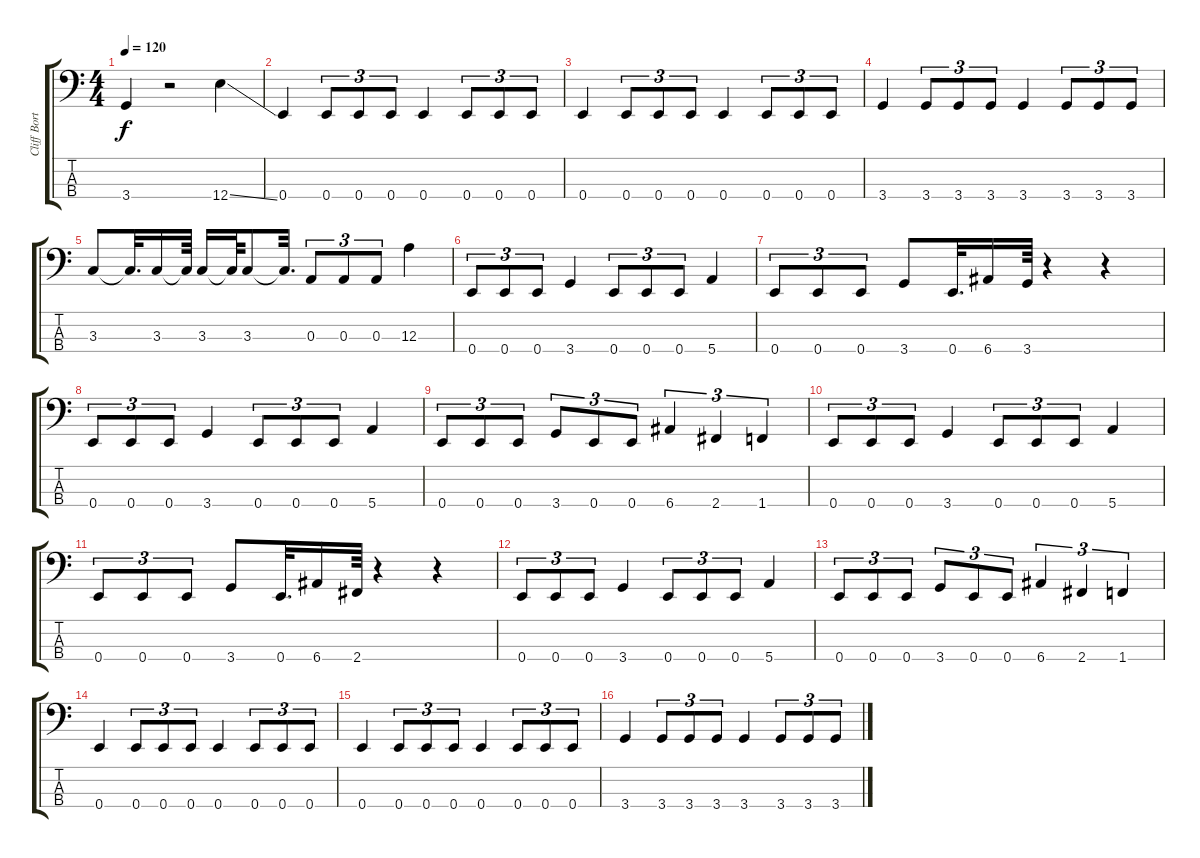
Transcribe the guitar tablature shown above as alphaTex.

\track ("Cliff Borton" "Cliff Bort") {instrument distortionguitar}
\staff {score tabs}
\tuning (G2 D2 A1 E1) {hide}
\ts (4 4)
\tempo 120
\clef f4
\ks c
3.4.4{dy f} r.2 12.4{ss}.4 |
0.4.4 0.4.8{tu (3 2)} 0.4.8{tu (3 2)} 0.4.8{tu (3 2)} 0.4.4 0.4.8{tu (3 2)} 0.4.8{tu (3 2)} 0.4.8{tu (3 2)} |
0.4.4 0.4.8{tu (3 2)} 0.4.8{tu (3 2)} 0.4.8{tu (3 2)} 0.4.4 0.4.8{tu (3 2)} 0.4.8{tu (3 2)} 0.4.8{tu (3 2)} |
3.4.4 3.4.8{tu (3 2)} 3.4.8{tu (3 2)} 3.4.8{tu (3 2)} 3.4.4 3.4.8{tu (3 2)} 3.4.8{tu (3 2)} 3.4.8{tu (3 2)} |
3.3.8 3.3{t}.32{d} 3.3.16 3.3{t}.64 3.3.16 3.3{t}.64 3.3.8 3.3{t}.32{d} 0.3.8{tu (3 2)} 0.3.8{tu (3 2)} 0.3.8{tu (3 2)} 12.3.4 |
0.4.8{tu (3 2)} 0.4.8{tu (3 2)} 0.4.8{tu (3 2)} 3.4.4 0.4.8{tu (3 2)} 0.4.8{tu (3 2)} 0.4.8{tu (3 2)} 5.4.4 |
0.4.8{tu (3 2)} 0.4.8{tu (3 2)} 0.4.8{tu (3 2)} 3.4.8 0.4.32{d} 6.4.16 3.4.64 r.4 r.4 |
0.4.8{tu (3 2)} 0.4.8{tu (3 2)} 0.4.8{tu (3 2)} 3.4.4 0.4.8{tu (3 2)} 0.4.8{tu (3 2)} 0.4.8{tu (3 2)} 5.4.4 |
0.4.8{tu (3 2)} 0.4.8{tu (3 2)} 0.4.8{tu (3 2)} 3.4.8{tu (3 2)} 0.4.8{tu (3 2)} 0.4.8{tu (3 2)} 6.4.4{tu (3 2)} 2.4.4{tu (3 2)} 1.4.4{tu (3 2)} |
0.4.8{tu (3 2)} 0.4.8{tu (3 2)} 0.4.8{tu (3 2)} 3.4.4 0.4.8{tu (3 2)} 0.4.8{tu (3 2)} 0.4.8{tu (3 2)} 5.4.4 |
0.4.8{tu (3 2)} 0.4.8{tu (3 2)} 0.4.8{tu (3 2)} 3.4.8 0.4.32{d} 6.4.16 2.4.64 r.4 r.4 |
0.4.8{tu (3 2)} 0.4.8{tu (3 2)} 0.4.8{tu (3 2)} 3.4.4 0.4.8{tu (3 2)} 0.4.8{tu (3 2)} 0.4.8{tu (3 2)} 5.4.4 |
0.4.8{tu (3 2)} 0.4.8{tu (3 2)} 0.4.8{tu (3 2)} 3.4.8{tu (3 2)} 0.4.8{tu (3 2)} 0.4.8{tu (3 2)} 6.4.4{tu (3 2)} 2.4.4{tu (3 2)} 1.4.4{tu (3 2)} |
0.4.4 0.4.8{tu (3 2)} 0.4.8{tu (3 2)} 0.4.8{tu (3 2)} 0.4.4 0.4.8{tu (3 2)} 0.4.8{tu (3 2)} 0.4.8{tu (3 2)} |
0.4.4 0.4.8{tu (3 2)} 0.4.8{tu (3 2)} 0.4.8{tu (3 2)} 0.4.4 0.4.8{tu (3 2)} 0.4.8{tu (3 2)} 0.4.8{tu (3 2)} |
3.4.4 3.4.8{tu (3 2)} 3.4.8{tu (3 2)} 3.4.8{tu (3 2)} 3.4.4 3.4.8{tu (3 2)} 3.4.8{tu (3 2)} 3.4.8{tu (3 2)}
